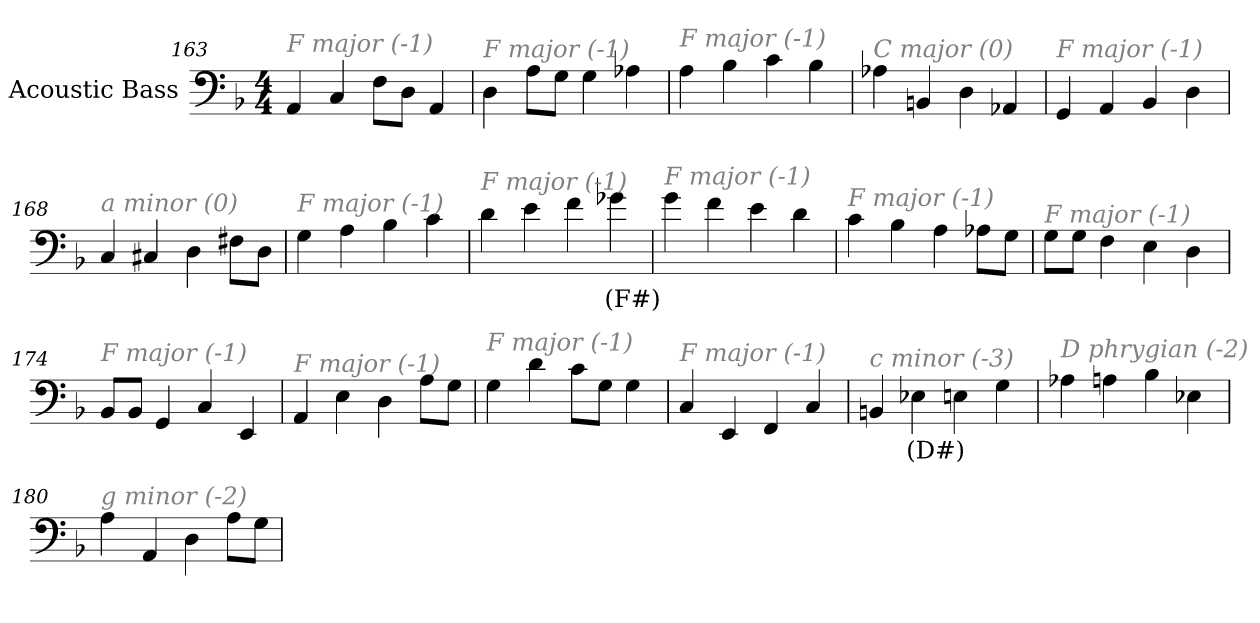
**kern	**text
*part1	*part1
*staff1	*staff1
*I"Acoustic Bass	*
*clefF4	*
*ITrd7c12	*
*k[b-]	*
*F:	*
*M4/4	*
=163	=163
!LO:TX:i:color=#808080:t=F major (-1)	!
4AAA	.
4CC	.
8FFL	.
8DDJ	.
4AAA	.
=164	=164
!LO:TX:i:color=#808080:t=F major (-1)	!
4DD	.
8AAL	.
8GGJ	.
4GG	.
4AA-X	.
=165	=165
!LO:TX:i:color=#808080:t=F major (-1)	!
4AA	.
4BB-	.
4C	.
4BB-	.
=166	=166
!LO:TX:i:color=#808080:t=C major (0)	!
4AA-X	.
4BBBn	.
4DD	.
4AAA-X	.
=167	=167
!LO:TX:i:color=#808080:t=F major (-1)	!
4GGG	.
4AAA	.
4BBB-	.
4DD	.
=168	=168
!LO:TX:i:color=#808080:t=a minor (0)	!
4CC	.
4CC#X	.
4DD	.
8FF#XL	.
8DDJ	.
=169	=169
!LO:TX:i:color=#808080:t=F major (-1)	!
4GG	.
4AA	.
4BB-	.
4C	.
=170	=170
!LO:TX:i:color=#808080:t=F major (-1)	!
4D	.
4E	.
4F	.
4G-Xi	(F#)
=171	=171
!LO:TX:i:color=#808080:t=F major (-1)	!
4G	.
4F	.
4E	.
4D	.
=172	=172
!LO:TX:i:color=#808080:t=F major (-1)	!
4C	.
4BB-	.
4AA	.
8AA-XL	.
8GGJ	.
=173	=173
!LO:TX:i:color=#808080:t=F major (-1)	!
8GGL	.
8GGJ	.
4FF	.
4EE	.
4DD	.
=174	=174
!LO:TX:i:color=#808080:t=F major (-1)	!
8BBB-L	.
8BBB-J	.
4GGG	.
4CC	.
4EEE	.
=175	=175
!LO:TX:i:color=#808080:t=F major (-1)	!
4AAA	.
4EE	.
4DD	.
8AAL	.
8GGJ	.
=176	=176
!LO:TX:i:color=#808080:t=F major (-1)	!
4GG	.
4D	.
8CL	.
8GGJ	.
4GG	.
=177	=177
!LO:TX:i:color=#808080:t=F major (-1)	!
4CC	.
4EEE	.
4FFF	.
4CC	.
=178	=178
!LO:TX:i:color=#808080:t=c minor (-3)	!
4BBBn	.
4EE-Xi	(D#)
4EE	.
4GG	.
=179	=179
!LO:TX:i:color=#808080:t=D phrygian (-2)	!
4AA-X	.
4AAn	.
4BB-	.
4EE-X	.
=180	=180
!LO:TX:i:color=#808080:t=g minor (-2)	!
4AA	.
4AAA	.
4DD	.
8AAL	.
8GGJ	.
=	=
*-	*-
